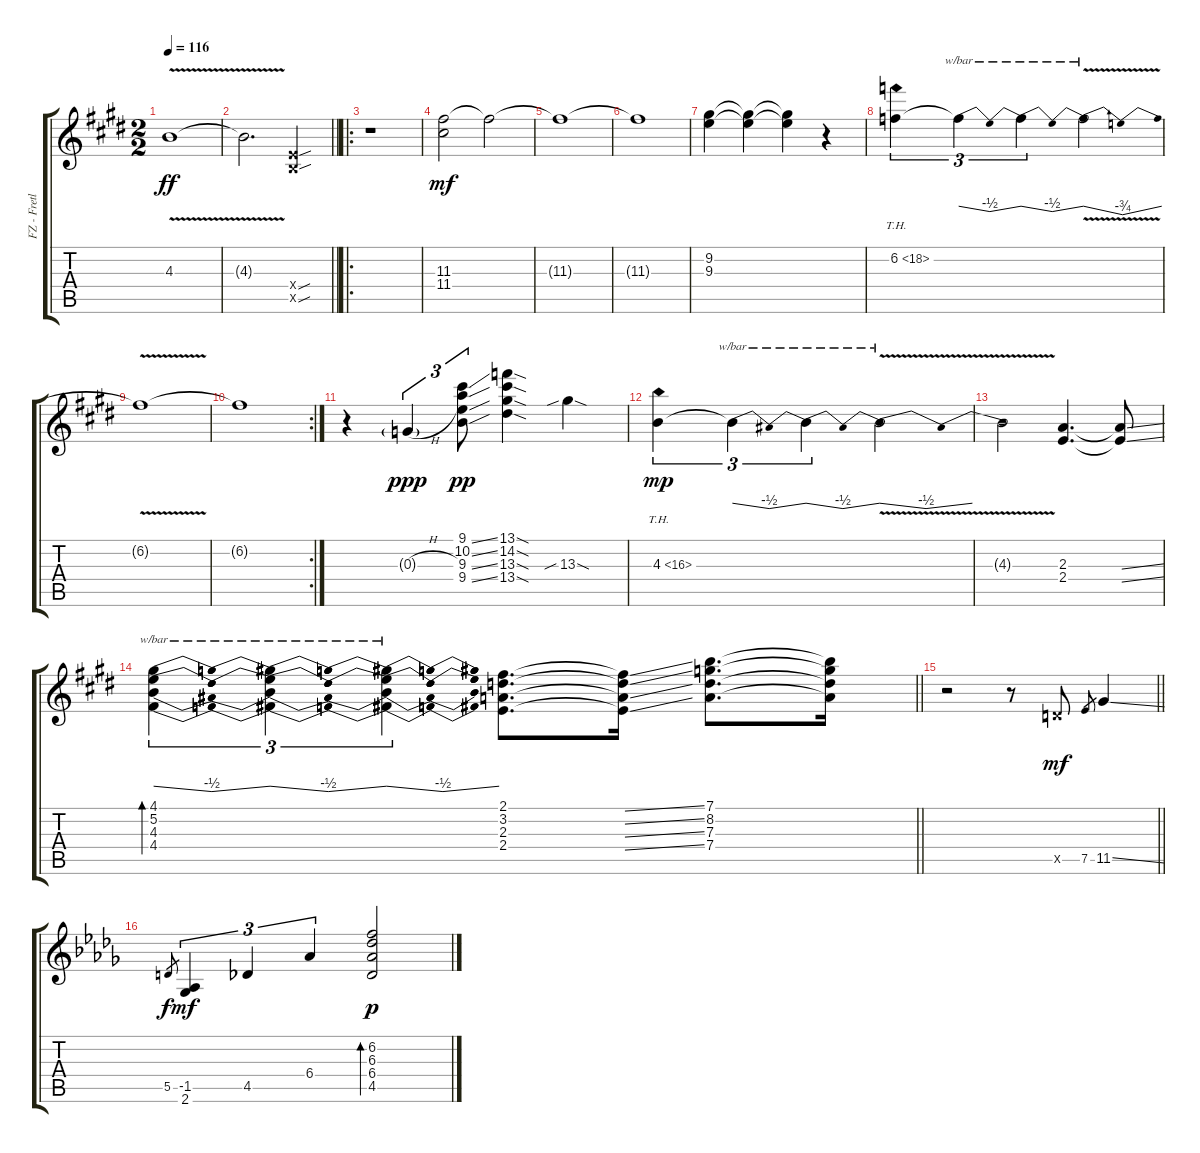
\track ("FZ - Fretless fed Pignose" "FZ - Fretl") {instrument overdrivenguitar}
\staff {score tabs}
\tuning (E4 B3 G3 D3 A2 E2) {hide}
\ts (2 2)
\tempo 116
\clef g2
\ks c#minor
4.3{v t}.1{dy ff} |
\barLineRight lightlight
4.3{v t}.2{d} (2.4{sou x} 2.5{sou x}).4 |
\ro
\ks e
r.1 |
\ks c#minor
(11.3 11.4).2{dy mf} 11.3{t}.2 |
11.3{t}.1 |
11.3{t}.1 |
\ks e
(9.2 9.3).4 (9.2{t} 9.3{t}).4 (9.2{t} 9.3{t}).4 r.4 |
\ks c#minor
6.2{th 12}.4{tu (3 2)} 6.2{t}.4{tu (3 2) tbe (dip default 0 0 30 -2 60 0)} 6.2{t}.4{tu (3 2) tbe (dip default 0 0 30 -2 60 0)} 6.2{v t}.2{tbe (dip default 0 0 30 -3 60 0)} |
6.2{t}.1 |
\rc 2
6.2{t}.1 |
\ks e
r.4 0.3{h g}.4{tu (3 2) dy ppp} (9.1{ss} 10.2{ss} 9.3{ss} 9.4{ss}).8{tu (3 2) dy pp} (13.1{sod} 14.2{sod} 13.3{sod} 13.4{sod}).4 13.3{sib sod}.4 |
\ks c#minor
4.3{th 12}.4{tu (3 2) dy mp} 4.3{t}.4{tu (3 2) tbe (dip default 0 0 30 -2 60 0)} 4.3{t}.4{tu (3 2) tbe (dip default 0 0 30 -2 60 0)} 4.3{v t}.2{tbe (dip default 0 0 30 -2 60 0)} |
4.3{v t}.2 (2.3 2.4).4{d} (2.3{ss t} 2.4{ss t}).8 |
\barLineRight lightlight
(4.1 5.2 4.3 4.4).4{tu (3 2) tbe (dip default 0 0 30 -2 60 0) bd 30} (4.1{t} 5.2{t} 4.3{t} 4.4{t}).4{tu (3 2) tbe (dip default 0 0 30 -2 60 0)} (4.1{t} 5.2{t} 4.3{t} 4.4{t}).4{tu (3 2) tbe (dip default 0 0 30 -2 60 0)} (2.1 3.2 2.3 2.4).8{d} (2.1{ss t} 3.2{ss t} 2.3{ss t} 2.4{ss t}).16 (7.1 8.2 7.3 7.4).8{d} (7.1{t} 8.2{t} 7.3{t} 7.4{t}).16 |
\barLineRight lightlight
\ks e
r.2 r.8 5.5{x}.8{dy mf} 7.5.8{gr} 11.5{ss}.4 |
\ks db
5.5.8{gr dy f} (-1.5 2.6).4{tu (3 2) dy mf} 4.5.4{tu (3 2)} 6.4.4{tu (3 2)} (6.2 6.3 6.4 4.5).2{bd 30 dy p}
